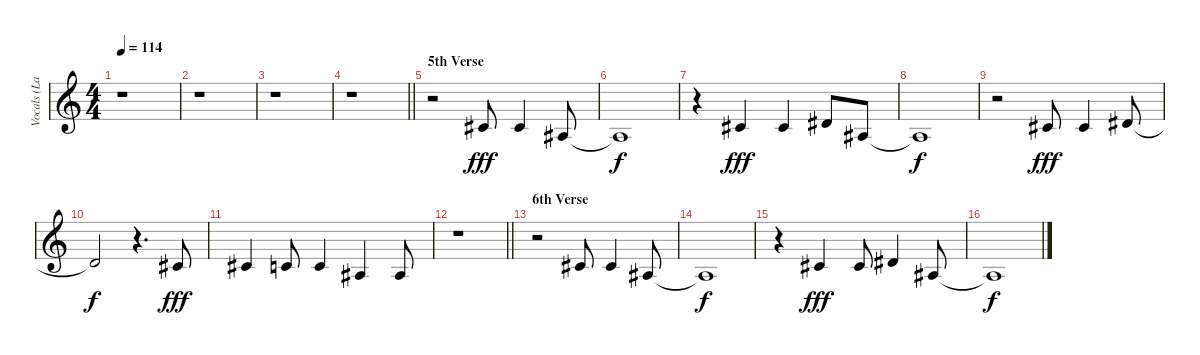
\track ("Vocals (Layne)" "Vocals (La") {instrument oboe}
\staff {score}
\tuning (Eb4 Bb3 Gb3 Db3 Ab2 Eb2) {hide}
\ts (4 4)
\tempo 114
\clef g2
\ks c
r.1{dy f} |
r.1 |
r.1 |
\barLineRight lightlight
r.1 |
\section ("" "5th Verse")
r.2 3.2.8{dy fff} 3.2.4 0.2.8 |
0.2{t}.1{dy f} |
r.4 3.2.4{dy fff} 3.2.4 0.1.8 0.2.8 |
0.2{t}.1{dy f} |
r.2 3.2.8{dy fff} 3.2.4 0.1.8 |
0.1{t}.2{dy f} r.4{d} 3.2.8{dy fff} |
3.2.4 2.2.8 2.2.4 0.2.4 0.2.8 |
\barLineRight lightlight
r.1 |
\section ("" "6th Verse")
r.2 3.2.8 3.2.4 0.2.8 |
0.2{t}.1{dy f} |
r.4 3.2.4{dy fff} 3.2.8 0.1.4 0.2.8 |
0.2{t}.1{dy f}
